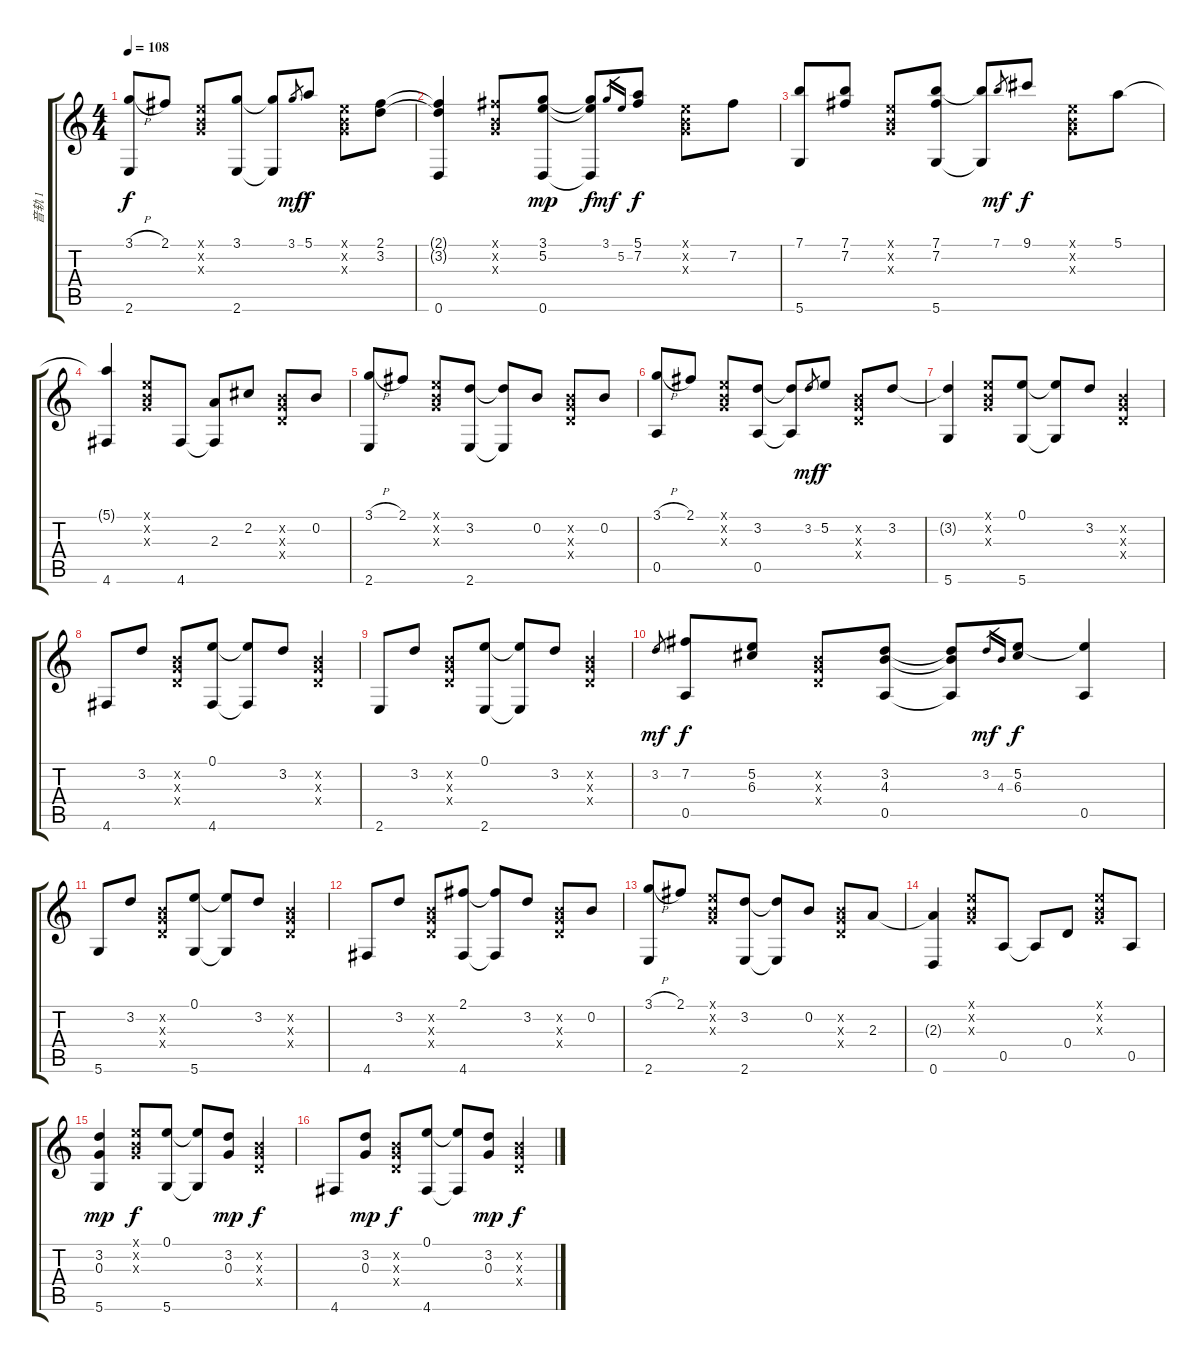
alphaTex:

\track ("音轨 1" "音轨 1") {instrument acousticguitarnylon}
\staff {score tabs}
\tuning (E4 B3 G3 D3 A2 D2) {hide}
\ts (4 4)
\tempo 108
\clef g2
\ks c
(3.1{h} 2.6).8{dy f} 2.1.8 (0.1{x} 0.2{x} 0.3{x}).8 (3.1 2.6).8 (3.1{t} 2.6{t}).8 3.1.8{gr dy mf} 5.1.8{dy f} (0.1{x} 0.2{x} 0.3{x}).8 (2.1 3.2).8 |
(2.1{t} 3.2{t} 0.6).4 (2.1{x} 0.2{x} 0.3{x}).8 (3.1 5.2 0.6).8{dy mp} (3.1{t} 5.2{t} 0.6{t}).8{dy f} 3.1.16{gr dy mf} 5.2.16{gr} (5.1 7.2).8{dy f} (0.1{x} 0.2{x} 0.3{x}).8 7.2.8 |
(7.1 5.6).8 (7.1 7.2).8 (0.1{x} 0.2{x} 0.3{x}).8 (7.1 7.2 5.6).8 (7.1{t} 5.6{t}).8 7.1.8{gr dy mf} 9.1.8{dy f} (0.1{x} 0.2{x} 0.3{x}).8 5.1.8 |
(5.1{t} 4.6).4 (0.1{x} 0.2{x} 0.3{x}).8 4.6.8 (2.3 4.6{t}).8 2.2.8 (0.2{x} 0.3{x} 0.4{x}).8 0.2.8 |
(3.1{h} 2.6).8 2.1.8 (0.1{x} 0.2{x} 0.3{x}).8 (3.2 2.6).8 (3.2{t} 2.6{t}).8 0.2.8 (0.2{x} 0.3{x} 0.4{x}).8 0.2.8 |
(3.1{h} 0.5).8 2.1.8 (0.1{x} 0.2{x} 0.3{x}).8 (3.2 0.5).8 (3.2{t} 0.5{t}).8 3.2.8{gr dy mf} 5.2.8{dy f} (0.2{x} 0.3{x} 0.4{x}).8 3.2.8 |
(3.2{t} 5.6).4 (0.1{x} 0.2{x} 0.3{x}).8 (0.1 5.6).8 (0.1{t} 5.6{t}).8 3.2.8 (0.2{x} 0.3{x} 0.4{x}).4 |
4.6.8 3.2.8 (0.2{x} 0.3{x} 0.4{x}).8 (0.1 4.6).8 (0.1{t} 4.6{t}).8 3.2.8 (0.2{x} 0.3{x} 0.4{x}).4 |
2.6.8 3.2.8 (0.2{x} 0.3{x} 0.4{x}).8 (0.1 2.6).8 (0.1{t} 2.6{t}).8 3.2.8 (0.2{x} 0.3{x} 0.4{x}).4 |
3.2.8{gr dy mf} (7.2 0.5).8{dy f} (5.2 6.3).8 (0.2{x} 0.3{x} 0.4{x}).8 (3.2 4.3 0.5).8 (3.2{t} 4.3{t} 0.5{t}).8 3.2.16{gr dy mf} 4.3.16{gr} (5.2 6.3).8{dy f} (5.2{t} 0.5).4 |
5.6.8 3.2.8 (0.2{x} 0.3{x} 0.4{x}).8 (0.1 5.6).8 (0.1{t} 5.6{t}).8 3.2.8 (0.2{x} 0.3{x} 0.4{x}).4 |
4.6.8 3.2.8 (0.2{x} 0.3{x} 0.4{x}).8 (2.1 4.6).8 (2.1{t} 4.6{t}).8 3.2.8 (0.2{x} 0.3{x} 0.4{x}).8 0.2.8 |
(3.1{h} 2.6).8 2.1.8 (0.1{x} 0.2{x} 0.3{x}).8 (3.2 2.6).8 (3.2{t} 2.6{t}).8 0.2.8 (0.2{x} 0.3{x} 0.4{x}).8 2.3.8 |
(2.3{t} 0.6).4 (0.1{x} 0.2{x} 0.3{x}).8 0.5.8 0.5{t}.8 0.4.8 (0.1{x} 0.2{x} 0.3{x}).8 0.5.8 |
(3.2 0.3 5.6).4{dy mp} (0.1{x} 0.2{x} 0.3{x}).8{dy f} (0.1 5.6).8 (0.1{t} 5.6{t}).8 (3.2 0.3).8{dy mp} (0.2{x} 0.3{x} 0.4{x}).4{dy f} |
4.6.8 (3.2 0.3).8{dy mp} (0.2{x} 0.3{x} 0.4{x}).8{dy f} (0.1 4.6).8 (0.1{t} 4.6{t}).8 (3.2 0.3).8{dy mp} (0.2{x} 0.3{x} 0.4{x}).4{dy f}
